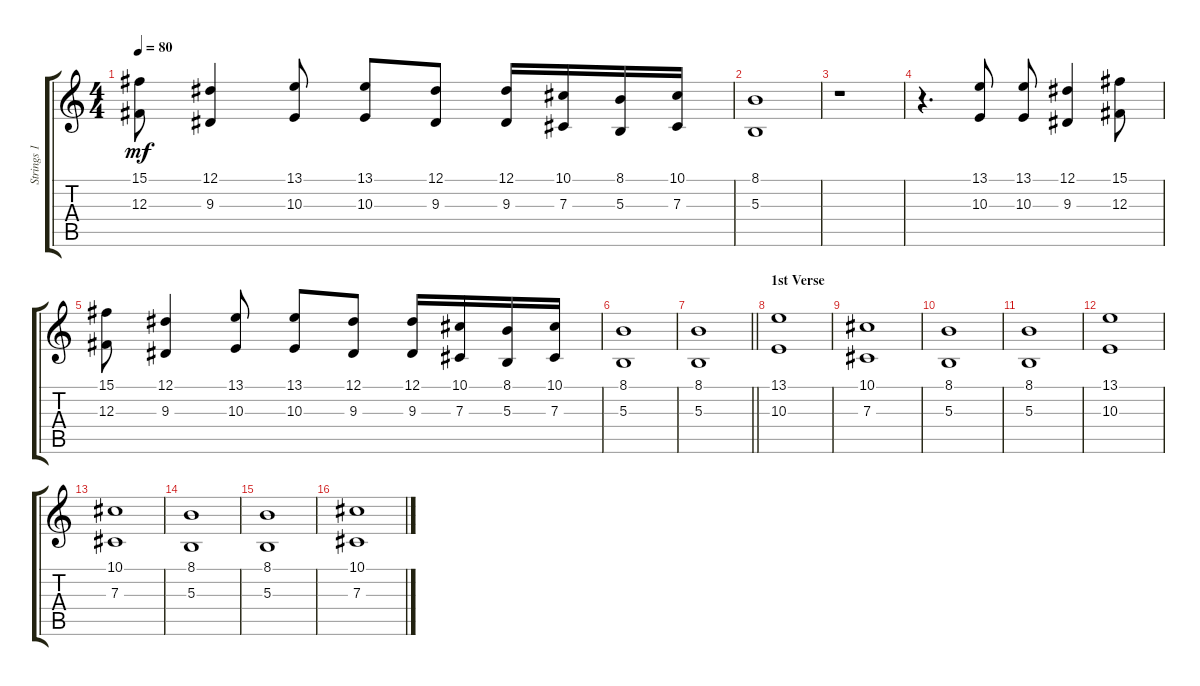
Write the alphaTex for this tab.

\track ("Strings 1" "Strings 1") {instrument stringensemble1}
\staff {score tabs}
\tuning (Eb4 Bb3 Gb3 Db3 Ab2 Eb2) {hide}
\ts (4 4)
\tempo 80
\clef g2
\ks c
(15.1 12.3).8{dy mf} (12.1 9.3).4 (13.1 10.3).8 (13.1 10.3).8 (12.1 9.3).8 (12.1 9.3).16 (10.1 7.3).16 (8.1 5.3).16 (10.1 7.3).16 |
(8.1 5.3).1 |
r.1 |
r.4{d} (13.1 10.3).8 (13.1 10.3).8 (12.1 9.3).4 (15.1 12.3).8 |
(15.1 12.3).8 (12.1 9.3).4 (13.1 10.3).8 (13.1 10.3).8 (12.1 9.3).8 (12.1 9.3).16 (10.1 7.3).16 (8.1 5.3).16 (10.1 7.3).16 |
(8.1 5.3).1 |
\barLineRight lightlight
(8.1 5.3).1 |
\section ("" "1st Verse")
(13.1 10.3).1 |
(10.1 7.3).1 |
(8.1 5.3).1 |
(8.1 5.3).1 |
(13.1 10.3).1 |
(10.1 7.3).1 |
(8.1 5.3).1 |
(8.1 5.3).1 |
(10.1 7.3).1
